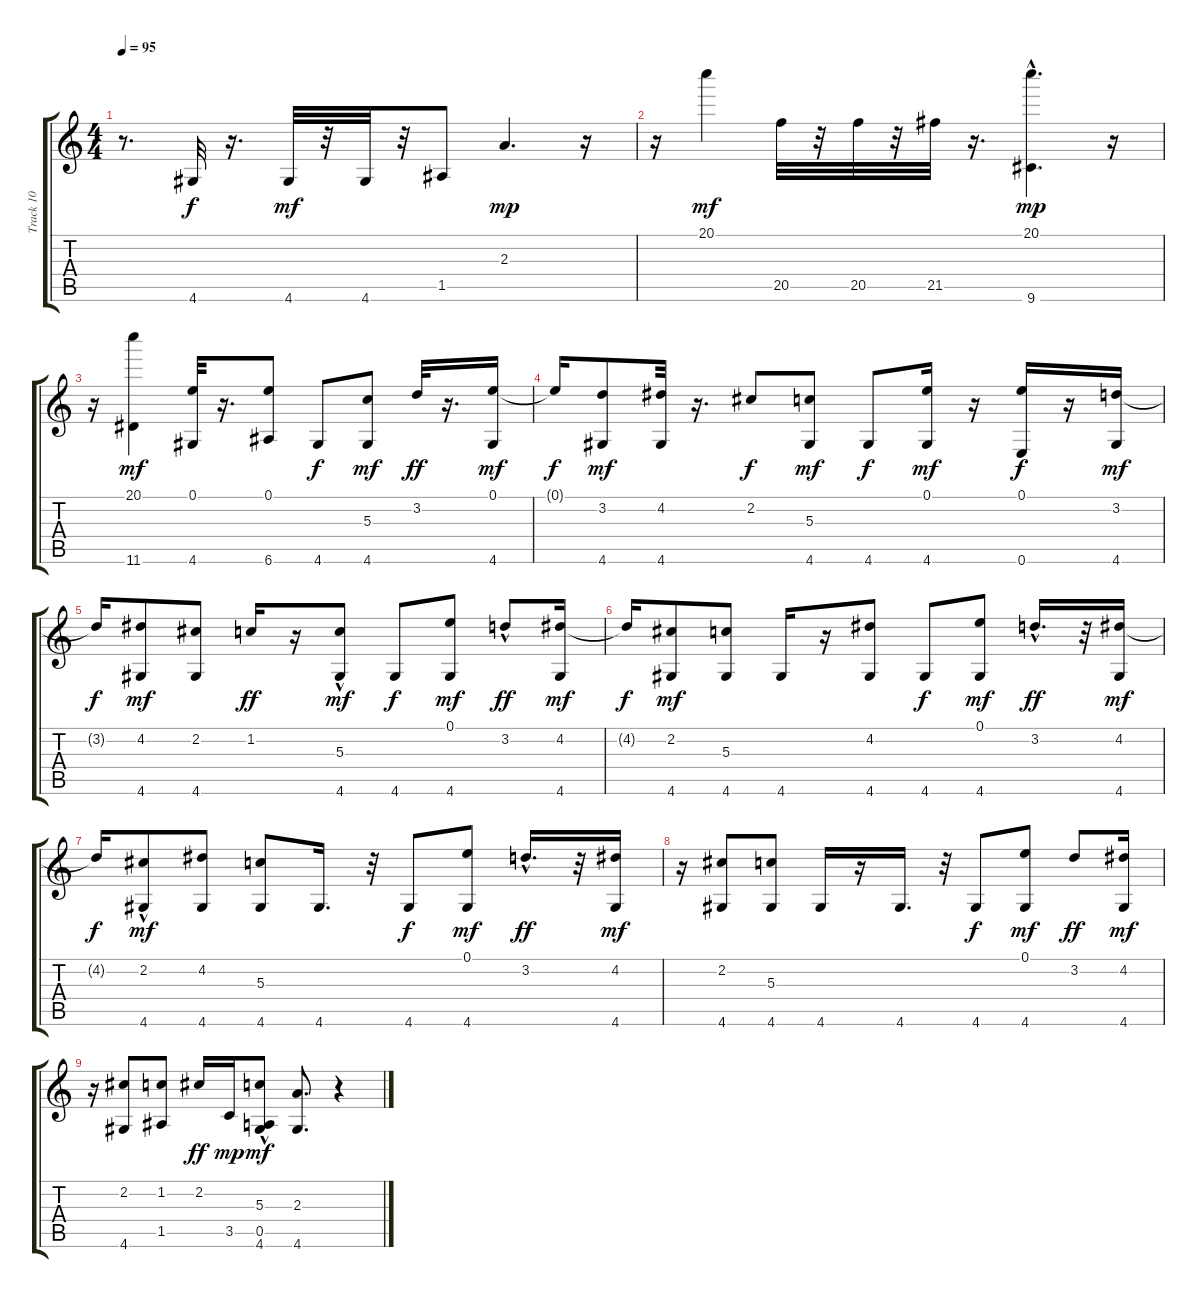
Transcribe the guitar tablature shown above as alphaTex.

\track ("Track 10" "Track 10") {instrument acousticguitarnylon}
\staff {score tabs}
\tuning (E4 B3 G3 D3 A2 E2) {hide}
\ts (4 4)
\tempo 95
\clef g2
\ks c
r.8{d dy f instrument acousticguitarnylon} 4.6.32 r.16{d} 4.6.32{dy mf} r.32 4.6.32 r.32 1.5.8 2.3.4{d dy mp} r.16 |
r.16 20.1.4{dy mf} 20.5.32 r.32 20.5.32 r.32 21.5.32 r.16{d} (20.1{hac} 9.6).4{d dy mp} r.16 |
r.16 (20.1 11.6).4{dy mf} (0.1 4.6).32 r.16{d} (0.1 6.6).8 4.6.8{dy f} (5.3 4.6).8{dy mf} 3.2.32{dy ff} r.16{d} (0.1 4.6).16{dy mf} |
0.1{t}.16{dy f} (3.2 4.6).8{dy mf} (4.2 4.6).32 r.16{d} 2.2.8{dy f} (5.3 4.6).8{dy mf} 4.6.8{dy f} (0.1 4.6).16{dy mf} r.16 (0.1 0.6).16{dy f} r.16 (3.2 4.6).16{dy mf} |
3.2{t}.16{dy f} (4.2 4.6).8{dy mf} (2.2 4.6).8 1.2.16{dy ff} r.16 (5.3{hac} 4.6).8{dy mf} 4.6.8{dy f} (0.1 4.6).8{dy mf} 3.2{hac}.8{dy ff} (4.2 4.6).16{dy mf} |
4.2{t}.16{dy f} (2.2 4.6).8{dy mf} (5.3 4.6).8 4.6.16 r.16 (4.2 4.6).8 4.6.8{dy f} (0.1 4.6).8{dy mf} 3.2{hac}.16{d dy ff} r.32 (4.2 4.6).16{dy mf} |
4.2{t}.16{dy f} (2.2{hac} 4.6).8{dy mf} (4.2 4.6).8 (5.3 4.6).8 4.6.16{d} r.32 4.6.8{dy f} (0.1 4.6).8{dy mf} 3.2{hac}.16{d dy ff} r.32 (4.2 4.6).16{dy mf} |
r.16 (2.2 4.6).8 (5.3 4.6).8 4.6.16 r.16 4.6.16{d} r.32 4.6.8{dy f} (0.1 4.6).8{dy mf} 3.2.8{dy ff} (4.2 4.6).16{dy mf} |
r.16 (2.2 4.6).8 (1.2 1.5).8 2.2.16{dy ff} 3.5.16{dy mp} (5.3 0.5{hac} 4.6).8{dy mf} (2.3 4.6).8{d} r.4
